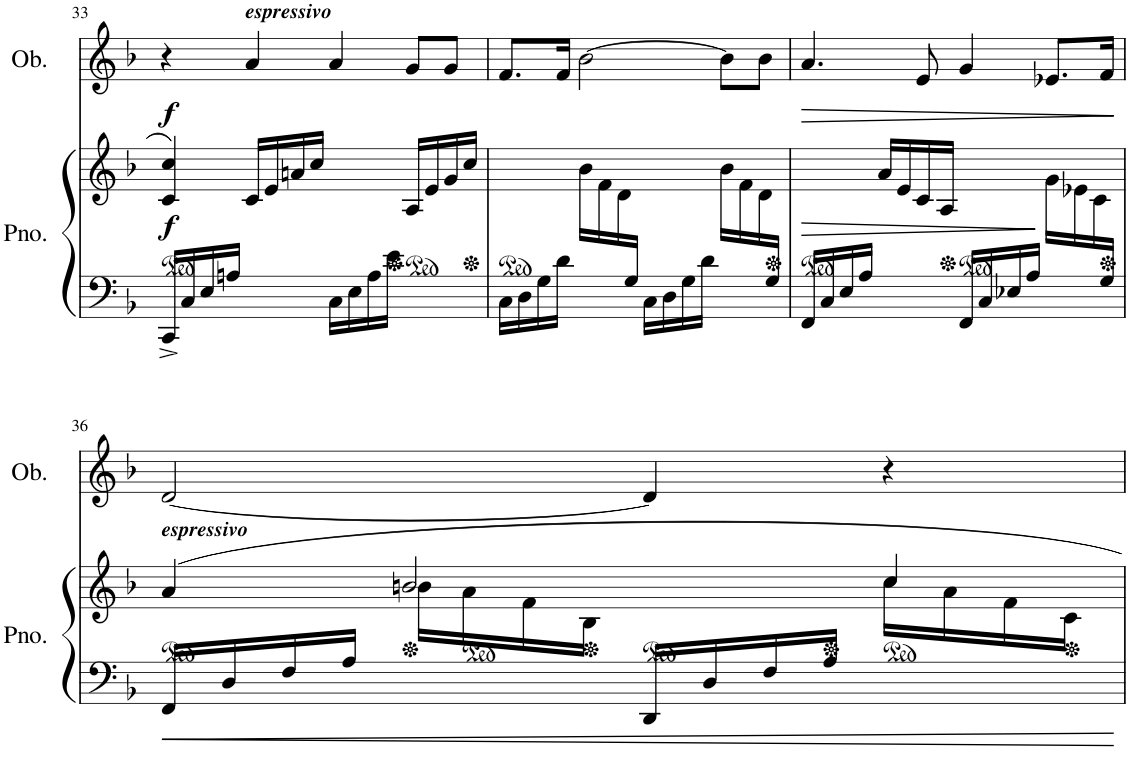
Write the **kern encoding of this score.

**kern	**kern	**dynam	**kern	**dynam
*part2	*part2	*part2	*part1	*part1
*staff3	*staff2	*staff2/3	*staff1	*staff1
*I"Piano	*	*	*I"Oboe	*
*I'Pno.	*	*	*I'Ob.	*
!!LO:PB:g=z
*clefF4	*clefG2	*	*clefG2	*
*k[b-]	*k[b-]	*	*k[b-]	*
*F:	*F:	*	*F:	*
*M4/4	*M4/4	*	*M4/4	*
*met(c)	*met(c)	*	*met(c)	*
=33	=33	=33	=33	=33
!	!	!LO:DY:b	!	!LO:DY:b
16CC^/LL	4c/ 4cc/	f	4r	f
16C/	.	.	.	.
16E/	.	.	.	.
16An/JJ	.	.	.	.
!	!	!	!LO:TX:a:Bi:t=espressivo	!
4ryy	16c/LL	.	4a/	.
.	16e/	.	.	.
.	16an/	.	.	.
.	16cc/JJ	.	.	.
16C\LL	4ryy	.	4a/	.
16E\	.	.	.	.
16A\	.	.	.	.
16e\JJ	.	.	.	.
4ryy	16A/LL	.	8g/L	.
.	16e/	.	.	.
.	16g/	.	8g/J	.
.	16cc/JJ	.	.	.
=34	=34	=34	=34	=34
*^	*	*	*	*
4..ryy	16C\LL	4ryy	.	8.f/L	.
.	16D\	.	.	.	.
.	16G\	.	.	.	.
.	16d\JJ	.	.	16f/Jk	.
.	4ryy	16b-\LL	.	[2b-\	.
.	.	16f\	.	.	.
.	.	16d\	.	.	.
16G/JJ	.	16ryy	.	.	.
4..ryy	16C\LL	4ryy	.	.	.
.	16D\	.	.	.	.
.	16G\	.	.	.	.
.	16d\JJ	.	.	.	.
.	4ryy	16b-\LL	.	8b-\L]	.
.	.	16f\	.	.	.
.	.	16d\	.	8b-\J	.
16G/JJ	.	16ryy	.	.	.
=35	=35	=35	=35	=35	=35
!	!	!	!LO:HP:b	!	!
2...ryy	16FF/LL	4ryy	>	4.a/	.
.	16C/	.	.	.	.
.	16E/	.	.	.	.
.	16A/JJ	.	.	.	.
.	4ryy	16a/LL	.	.	.
.	.	16e/	.	.	.
.	.	16c/	.	8e/	.
.	.	16A/JJ	.	.	.
.	16FF/LL	4ryy	.	4g/	.
.	16C/	.	.	.	.
.	16E-X/	.	.	.	.
.	16A/JJ	.	.	.	.
.	4ryy	16g\LL	.	8.e-X/L	.
.	.	16e-X\	.	.	.
.	.	16c\	.	.	.
16G/JJ	.	16ryy	.	16f/Jk	.
*v	*v	*	*	*	*
!!LO:LB:g=z
=36	=36	=36	=36	=36
*	*^	*	*	*
!	!LO:TX:a:Bi:t=espressivo	!	!	!	!
16FF/LL	4ryy	4a/	.	[2d/	.
16D/	.	.	.	.	.
16F/	.	.	.	.	.
16A/JJ	.	.	.	.	.
4ryy	16b-\LL	2bn/	.	.	.
.	16a\	.	.	.	.
.	16f\	.	.	.	.
.	16B-\JJ	.	.	.	.
16DD/LL	4ryy	.	.	4d/]	.
16D/	.	.	.	.	.
16F/	.	.	.	.	.
16A/JJ	.	.	.	.	.
4ryy	16cc\LL	4cc/	.	4r	.
.	16a\	.	.	.	.
.	16f\	.	.	.	.
.	16c\JJ	.	.	.	.
*	*v	*v	*	*	*
.	.	]	.	.
=	=	=	=	=
*-	*-	*-	*-	*-
